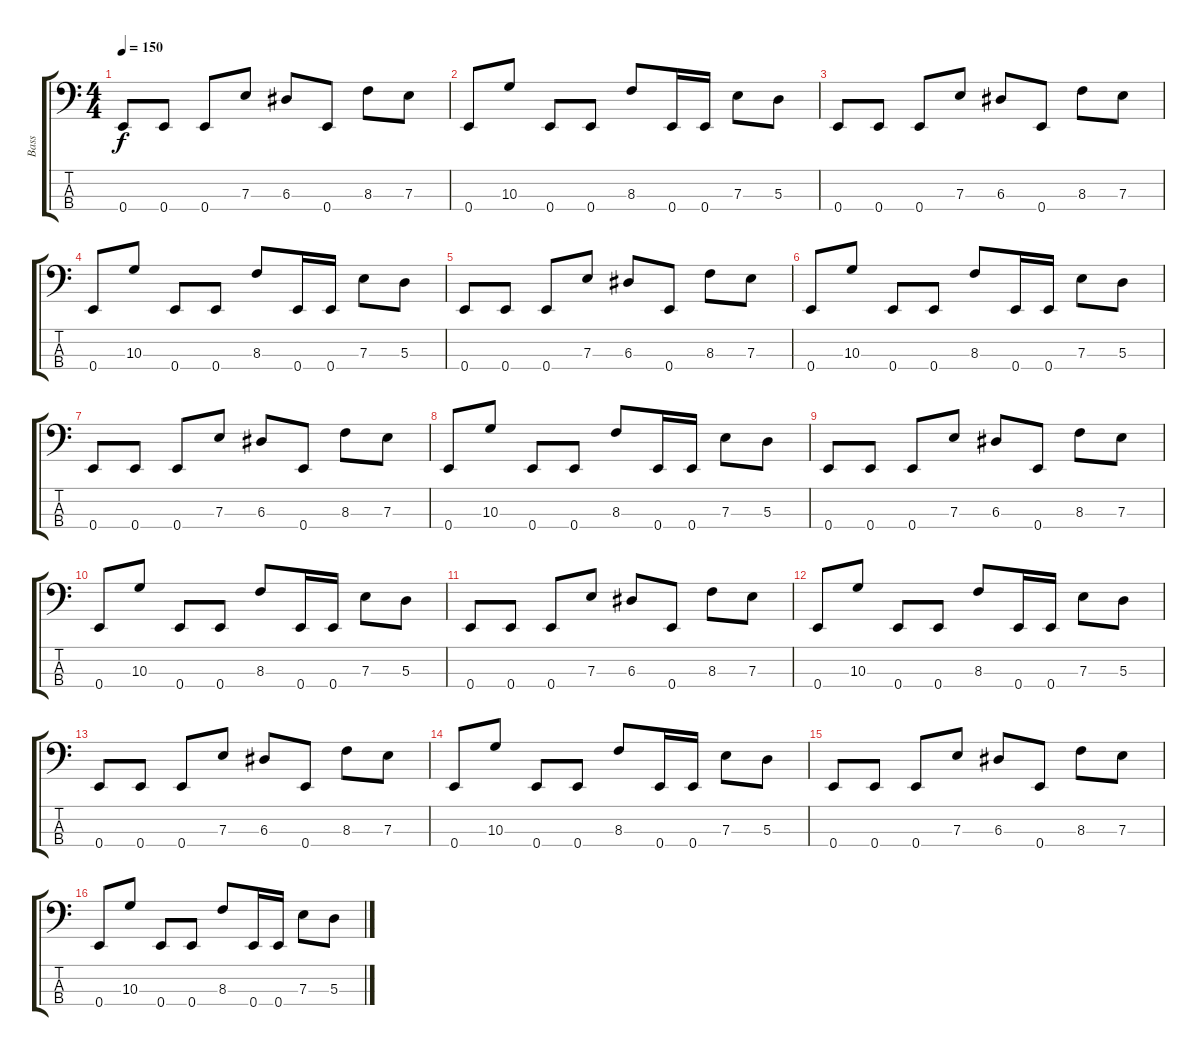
\track ("Bass" "Bass") {instrument electricbassfinger}
\staff {score tabs}
\tuning (G2 D2 A1 E1) {hide}
\ts (4 4)
\tempo 150
\clef f4
\ks c
0.4.8{dy f} 0.4.8 0.4.8 7.3.8 6.3.8 0.4.8 8.3.8 7.3.8 |
0.4.8 10.3.8 0.4.8 0.4.8 8.3.8 0.4.16 0.4.16 7.3.8 5.3.8 |
0.4.8 0.4.8 0.4.8 7.3.8 6.3.8 0.4.8 8.3.8 7.3.8 |
0.4.8 10.3.8 0.4.8 0.4.8 8.3.8 0.4.16 0.4.16 7.3.8 5.3.8 |
0.4.8 0.4.8 0.4.8 7.3.8 6.3.8 0.4.8 8.3.8 7.3.8 |
0.4.8 10.3.8 0.4.8 0.4.8 8.3.8 0.4.16 0.4.16 7.3.8 5.3.8 |
0.4.8 0.4.8 0.4.8 7.3.8 6.3.8 0.4.8 8.3.8 7.3.8 |
0.4.8 10.3.8 0.4.8 0.4.8 8.3.8 0.4.16 0.4.16 7.3.8 5.3.8 |
0.4.8 0.4.8 0.4.8 7.3.8 6.3.8 0.4.8 8.3.8 7.3.8 |
0.4.8 10.3.8 0.4.8 0.4.8 8.3.8 0.4.16 0.4.16 7.3.8 5.3.8 |
0.4.8 0.4.8 0.4.8 7.3.8 6.3.8 0.4.8 8.3.8 7.3.8 |
0.4.8 10.3.8 0.4.8 0.4.8 8.3.8 0.4.16 0.4.16 7.3.8 5.3.8 |
0.4.8 0.4.8 0.4.8 7.3.8 6.3.8 0.4.8 8.3.8 7.3.8 |
0.4.8 10.3.8 0.4.8 0.4.8 8.3.8 0.4.16 0.4.16 7.3.8 5.3.8 |
0.4.8 0.4.8 0.4.8 7.3.8 6.3.8 0.4.8 8.3.8 7.3.8 |
0.4.8 10.3.8 0.4.8 0.4.8 8.3.8 0.4.16 0.4.16 7.3.8 5.3.8
